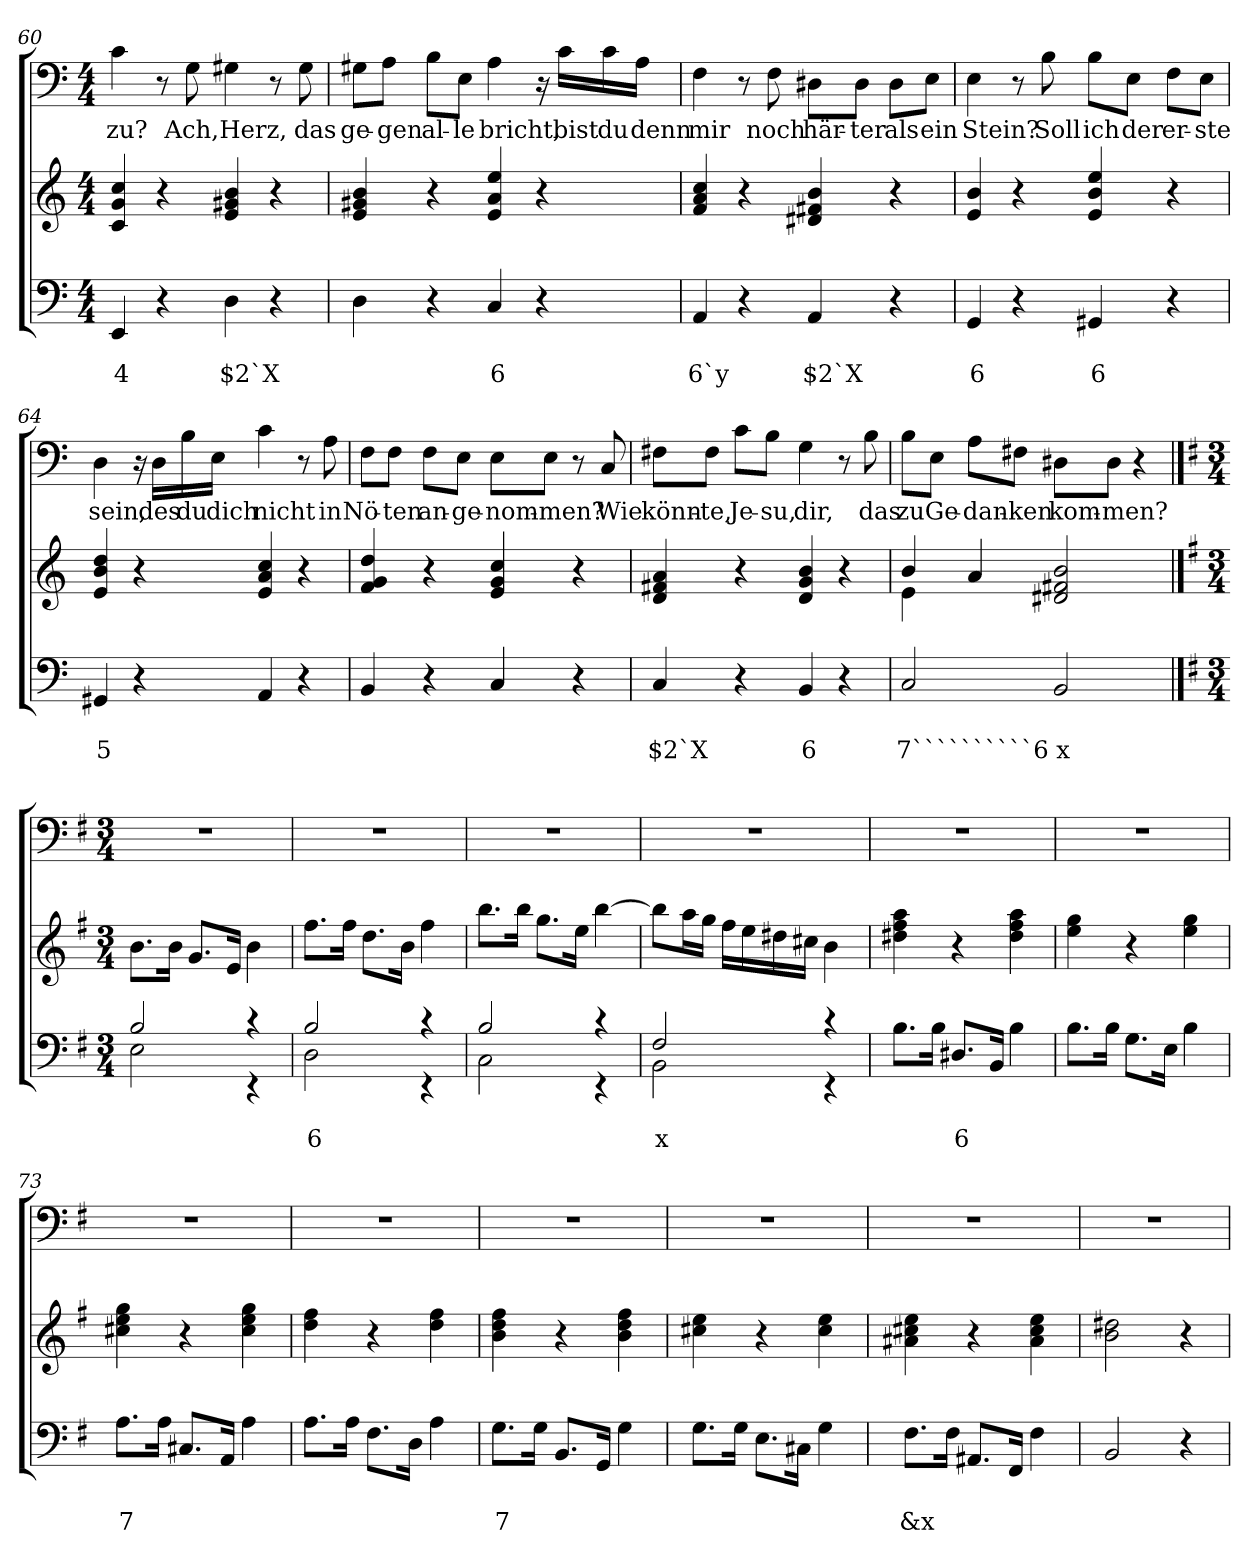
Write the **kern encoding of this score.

**kern	**text	**text	**kern	**kern	**text
*part2	*part2	*part2	*part2	*part1	*part1
*staff3	*staff3	*staff3	*staff2	*staff1	*staff1
*clefF4	*	*	*clefG2	*clefF4	*
*k[]	*	*	*k[]	*k[]	*
*C:	*	*	*C:	*C:	*
*M4/4	*	*	*M4/4	*M4/4	*
=60	=60	=60	=60	=60	=60
!	!	!LO:LY:b	!	!	!LO:LY:b
4EE/	.	4	4c/ 4g/ 4cc/	4c\	zu?
4r	.	.	4r	8r	.
!	!	!	!	!	!LO:LY:b
.	.	.	.	8G\	Ach,
!	!	!LO:LY:b	!	!	!LO:LY:b
4D\	.	$2`X	4e/ 4g#X/ 4b/	4G#X\	Herz,
4r	.	.	4r	8r	.
!	!	!	!	!	!LO:LY:b
.	.	.	.	8G#\	das
=61	=61	=61	=61	=61	=61
!	!	!	!	!	!LO:LY:b
4D\	.	.	4e/ 4g#X/ 4b/	8G#X\L	ge-
!	!	!	!	!	!LO:LY:b
.	.	.	.	8A\J	-gen
!	!	!	!	!	!LO:LY:b
4r	.	.	4r	8B\L	al-
!	!	!	!	!	!LO:LY:b
.	.	.	.	8E\J	-le
!	!	!LO:LY:b	!	!	!LO:LY:b
4C/	.	6	4e/ 4a/ 4ee/	4A\	bricht,
4r	.	.	4r	16r	.
!	!	!	!	!	!LO:LY:b
.	.	.	.	16c\LL	bist
!	!	!	!	!	!LO:LY:b
.	.	.	.	16c\	du
!	!	!	!	!	!LO:LY:b
.	.	.	.	16A\JJ	denn
!!LO:LB:g=z
=62	=62	=62	=62	=62	=62
!	!	!LO:LY:b	!	!	!LO:LY:b
4AA/	.	6`y	4f/ 4a/ 4cc/	4F\	mir
4r	.	.	4r	8r	.
!	!	!	!	!	!LO:LY:b
.	.	.	.	8F\	noch
!	!	!LO:LY:b	!	!	!LO:LY:b
4AA/	.	$2`X	4d#X/ 4f#X/ 4b/	8D#X\L	här-
!	!	!	!	!	!LO:LY:b
.	.	.	.	8D#\J	-ter
!	!	!	!	!	!LO:LY:b
4r	.	.	4r	8D#\L	als
!	!	!	!	!	!LO:LY:b
.	.	.	.	8E\J	ein
=63	=63	=63	=63	=63	=63
!	!	!LO:LY:b	!	!	!LO:LY:b
4GG/	.	6	4e/ 4b/	4E\	Stein?
4r	.	.	4r	8r	.
!	!	!	!	!	!LO:LY:b
.	.	.	.	8B\	Soll
!	!	!LO:LY:b	!	!	!LO:LY:b
4GG#X/	.	6	4e/ 4b/ 4ee/	8B\L	ich
!	!	!	!	!	!LO:LY:b
.	.	.	.	8E\J	der
!	!	!	!	!	!LO:LY:b
4r	.	.	4r	8F\L	er-
!	!	!	!	!	!LO:LY:b
.	.	.	.	8E\J	-ste
=64	=64	=64	=64	=64	=64
!	!	!LO:LY:b	!	!	!LO:LY:b
4GG#X/	.	5	4e/ 4b/ 4dd/	4D\	sein,
4r	.	.	4r	16r	.
!	!	!	!	!	!LO:LY:b
.	.	.	.	16D\LL	des
!	!	!	!	!	!LO:LY:b
.	.	.	.	16B\	du
!	!	!	!	!	!LO:LY:b
.	.	.	.	16E\JJ	dich
!	!	!	!	!	!LO:LY:b
4AA/	.	.	4e/ 4a/ 4cc/	4c\	nicht
4r	.	.	4r	8r	.
!	!	!	!	!	!LO:LY:b
.	.	.	.	8A\	in
!!LO:LB:g=z
=65	=65	=65	=65	=65	=65
!	!	!	!	!	!LO:LY:b
4BB/	.	.	4f/ 4g/ 4dd/	8F\L	Nö-
!	!	!	!	!	!LO:LY:b
.	.	.	.	8F\J	-ten
!	!	!	!	!	!LO:LY:b
4r	.	.	4r	8F\L	an-
!	!	!	!	!	!LO:LY:b
.	.	.	.	8E\J	-ge-
!	!	!	!	!	!LO:LY:b
4C/	.	.	4e/ 4g/ 4cc/	8E\L	-nom-
!	!	!	!	!	!LO:LY:b
.	.	.	.	8E\J	-men?
4r	.	.	4r	8r	.
!	!	!	!	!	!LO:LY:b
.	.	.	.	8C/	Wie
=66	=66	=66	=66	=66	=66
!	!	!LO:LY:b	!	!	!LO:LY:b
4C/	.	$2`X	4d/ 4f#X/ 4a/	8F#X\L	könn-
!	!	!	!	!	!LO:LY:b
.	.	.	.	8F#\J	-te,
!	!	!	!	!	!LO:LY:b
4r	.	.	4r	8c\L	Je-
!	!	!	!	!	!LO:LY:b
.	.	.	.	8B\J	-su,
!	!	!LO:LY:b	!	!	!LO:LY:b
4BB/	.	6	4d/ 4g/ 4b/	4G\	dir,
4r	.	.	4r	8r	.
!	!	!	!	!	!LO:LY:b
.	.	.	.	8B\	das
=67	=67	=67	=67	=67	=67
!	!	!LO:LY:b	!	!	!LO:LY:b
*	*	*	*^	*	*
2C/	.	7``````````6	4b/	4e\	8B\L	zu
!	!	!	!	!	!	!LO:LY:b
.	.	.	.	.	8E\J	Ge-
!	!	!	!	!	!	!LO:LY:b
.	.	.	4a/	2.ryy	8A\L	-dan-
!	!	!	!	!	!	!LO:LY:b
.	.	.	.	.	8F#X\J	-ken
!	!	!LO:LY:b	!	!	!	!LO:LY:b
2BB/	.	x	2d#X/ 2f#X/ 2b/	.	8D#X\L	kom-
!	!	!	!	!	!	!LO:LY:b
.	.	.	.	.	8D#\J	-men?
.	.	.	.	.	4r	.
*	*	*	*v	*v	*	*
!!LO:PB:g=z
==67X2	==67X2	==67X2	==67X2	==67X2	==67X2
*k[f#]	*	*	*k[f#]	*k[f#]	*
*G:	*	*	*G:	*G:	*
*M3/4	*	*	*M3/4	*M3/4	*
*^	*	*	*	*	*
2E\	2B/	.	.	8.b\L	2.r	.
.	.	.	.	16b\Jk	.	.
.	.	.	.	8.g/L	.	.
.	.	.	.	16e/Jk	.	.
4rc	4rEE	.	.	4b\	.	.
=68	=68	=68	=68	=68	=68	=68
!	!	!	!LO:LY:b	!	!	!
2D\	2B/	.	6	8.ff#\L	2.r	.
.	.	.	.	16ff#\Jk	.	.
.	.	.	.	8.dd\L	.	.
.	.	.	.	16b\Jk	.	.
4rc	4rEE	.	.	4ff#\	.	.
=69	=69	=69	=69	=69	=69	=69
2C\	2B/	.	.	8.bb\L	2.r	.
.	.	.	.	16bb\Jk	.	.
.	.	.	.	8.gg\L	.	.
.	.	.	.	16ee\Jk	.	.
4rc	4rEE	.	.	[4bb\	.	.
=70	=70	=70	=70	=70	=70	=70
!	!	!	!LO:LY:b	!	!	!
2BB\	2F#/	.	x	8bb\L]	2.r	.
.	.	.	.	16aa\L	.	.
.	.	.	.	16gg\JJ	.	.
.	.	.	.	16ff#\LL	.	.
.	.	.	.	16ee\	.	.
.	.	.	.	16dd#X\	.	.
.	.	.	.	16cc#X\JJ	.	.
4rc	4rEE	.	.	4b\	.	.
*v	*v	*	*	*	*	*
=71	=71	=71	=71	=71	=71
8.B\L	.	.	4dd#X\ 4ff#\ 4aa\	2.r	.
16B\Jk	.	.	.	.	.
!	!	!LO:LY:b	!	!	!
8.D#X/L	.	6	4r	.	.
16BB/Jk	.	.	.	.	.
4B\	.	.	4dd#\ 4ff#\ 4aa\	.	.
=72	=72	=72	=72	=72	=72
8.B\L	.	.	4ee\ 4gg\	2.r	.
16B\Jk	.	.	.	.	.
8.G\L	.	.	4r	.	.
16E\Jk	.	.	.	.	.
4B\	.	.	4ee\ 4gg\	.	.
!!LO:LB:g=z
=73	=73	=73	=73	=73	=73
!	!	!LO:LY:b	!	!	!
8.A\L	.	7	4cc#X\ 4ee\ 4gg\	2.r	.
16A\Jk	.	.	.	.	.
8.C#X/L	.	.	4r	.	.
16AA/Jk	.	.	.	.	.
4A\	.	.	4cc#\ 4ee\ 4gg\	.	.
=74	=74	=74	=74	=74	=74
8.A\L	.	.	4dd\ 4ff#\	2.r	.
16A\Jk	.	.	.	.	.
8.F#\L	.	.	4r	.	.
16D\Jk	.	.	.	.	.
4A\	.	.	4dd\ 4ff#\	.	.
=75	=75	=75	=75	=75	=75
!	!	!LO:LY:b	!	!	!
8.G\L	.	7	4b\ 4dd\ 4ff#\	2.r	.
16G\Jk	.	.	.	.	.
8.BB/L	.	.	4r	.	.
16GG/Jk	.	.	.	.	.
4G\	.	.	4b\ 4dd\ 4ff#\	.	.
=76	=76	=76	=76	=76	=76
8.G\L	.	.	4cc#X\ 4ee\	2.r	.
16G\Jk	.	.	.	.	.
8.E\L	.	.	4r	.	.
16C#X\Jk	.	.	.	.	.
4G\	.	.	4cc#\ 4ee\	.	.
=77	=77	=77	=77	=77	=77
!	!	!LO:LY:b	!	!	!
8.F#\L	.	&x	4a#X\ 4cc#X\ 4ee\	2.r	.
16F#\Jk	.	.	.	.	.
8.AA#X/L	.	.	4r	.	.
16FF#/Jk	.	.	.	.	.
4F#\	.	.	4a#\ 4cc#\ 4ee\	.	.
=78	=78	=78	=78	=78	=78
2BB/	.	.	2b\ 2dd#X\	2.r	.
4r	.	.	4r	.	.
=	=	=	=	=	=
*-	*-	*-	*-	*-	*-
